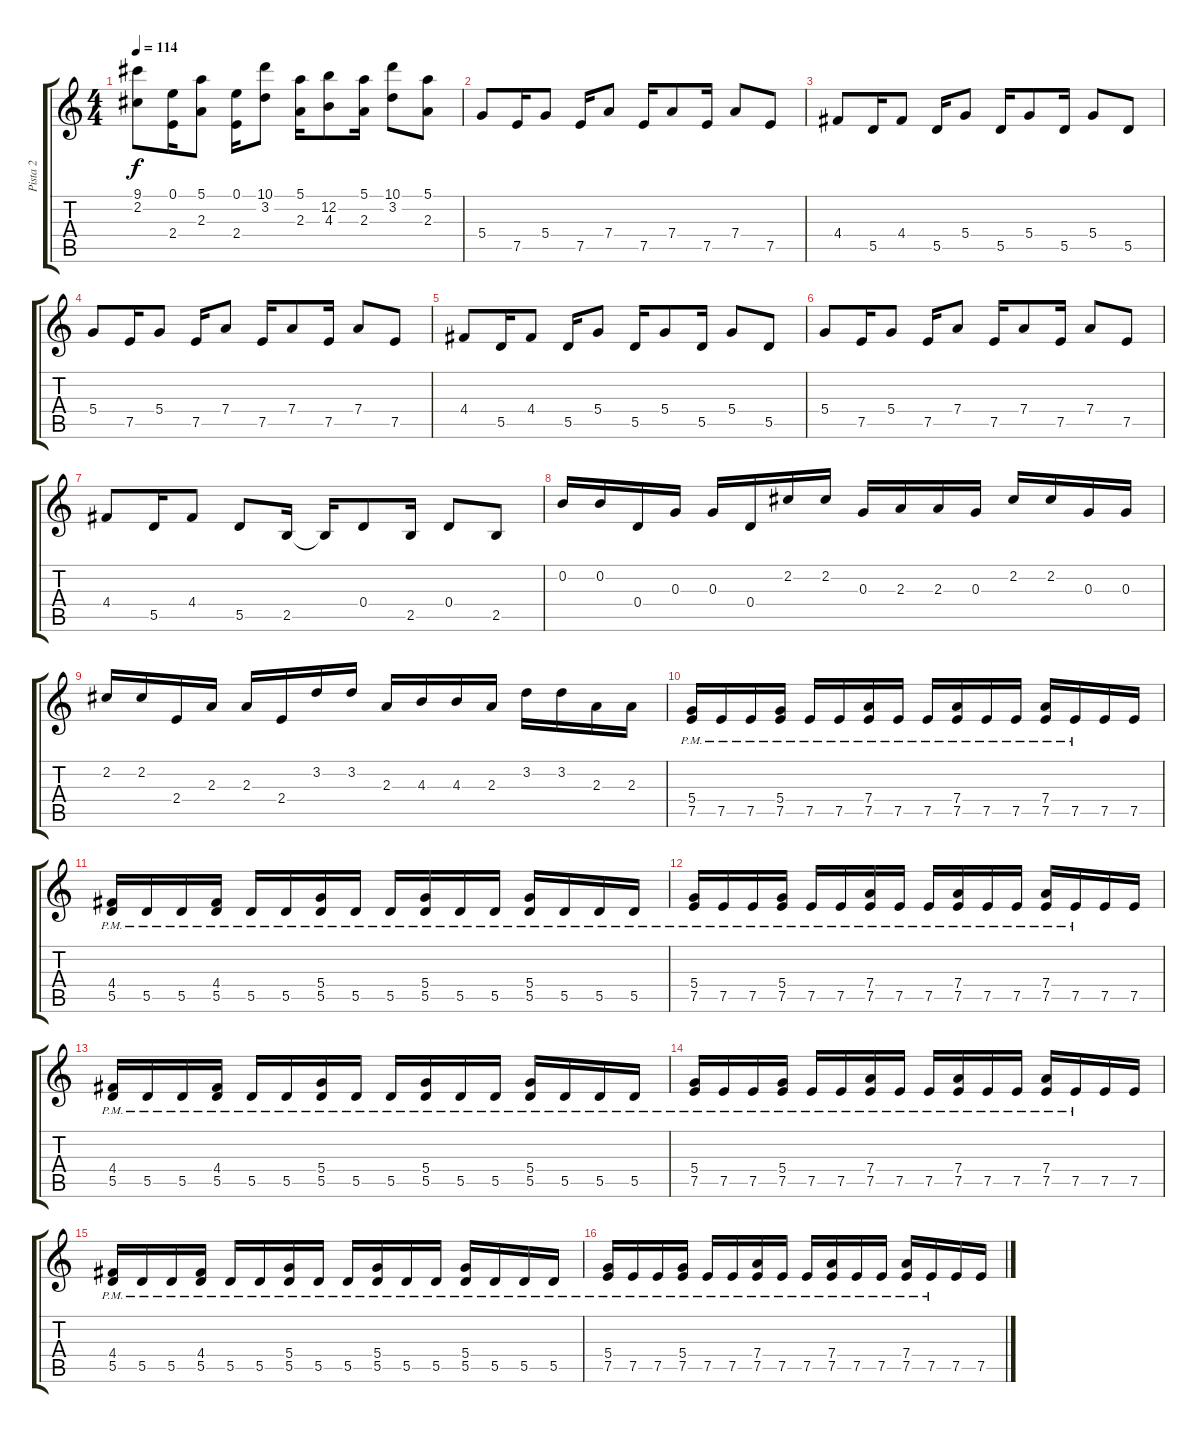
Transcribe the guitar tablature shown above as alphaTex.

\track ("Pista 2" "Pista 2") {instrument overdrivenguitar}
\staff {score tabs}
\tuning (E4 B3 G3 D3 A2 E2) {hide}
\ts (4 4)
\tempo 114
\clef g2
\ks c
(9.1 2.2).8{dy f} (0.1 2.4).16 (5.1 2.3).8 (0.1 2.4).16 (10.1 3.2).8 (5.1 2.3).16 (12.2 4.3).8 (5.1 2.3).16 (10.1 3.2).8 (5.1 2.3).8 |
5.4.8 7.5.16 5.4.8 7.5.16 7.4.8 7.5.16 7.4.8 7.5.16 7.4.8 7.5.8 |
4.4.8 5.5.16 4.4.8 5.5.16 5.4.8 5.5.16 5.4.8 5.5.16 5.4.8 5.5.8 |
5.4.8 7.5.16 5.4.8 7.5.16 7.4.8 7.5.16 7.4.8 7.5.16 7.4.8 7.5.8 |
4.4.8 5.5.16 4.4.8 5.5.16 5.4.8 5.5.16 5.4.8 5.5.16 5.4.8 5.5.8 |
5.4.8 7.5.16 5.4.8 7.5.16 7.4.8 7.5.16 7.4.8 7.5.16 7.4.8 7.5.8 |
4.4.8 5.5.16 4.4.8 5.5.8 2.5.16 2.5{t}.16 0.4.8 2.5.16 0.4.8 2.5.8 |
0.2.16 0.2.16 0.4.16 0.3.16 0.3.16 0.4.16 2.2.16 2.2.16 0.3.16 2.3.16 2.3.16 0.3.16 2.2.16 2.2.16 0.3.16 0.3.16 |
2.2.16 2.2.16 2.4.16 2.3.16 2.3.16 2.4.16 3.2.16 3.2.16 2.3.16 4.3.16 4.3.16 2.3.16 3.2.16 3.2.16 2.3.16 2.3.16 |
(5.4{pm} 7.5{pm}).16 7.5{pm}.16 7.5{pm}.16 (5.4{pm} 7.5{pm}).16 7.5{pm}.16 7.5{pm}.16 (7.4{pm} 7.5{pm}).16 7.5{pm}.16 7.5{pm}.16 (7.4{pm} 7.5{pm}).16 7.5{pm}.16 7.5{pm}.16 (7.4{pm} 7.5{pm}).16 7.5{pm}.16 7.5.16 7.5.16 |
(4.4{pm} 5.5{pm}).16 5.5{pm}.16 5.5{pm}.16 (4.4{pm} 5.5{pm}).16 5.5{pm}.16 5.5{pm}.16 (5.4{pm} 5.5{pm}).16 5.5{pm}.16 5.5{pm}.16 (5.4{pm} 5.5{pm}).16 5.5{pm}.16 5.5{pm}.16 (5.4{pm} 5.5{pm}).16 5.5{pm}.16 5.5{pm}.16 5.5{pm}.16 |
(5.4{pm} 7.5{pm}).16 7.5{pm}.16 7.5{pm}.16 (5.4{pm} 7.5{pm}).16 7.5{pm}.16 7.5{pm}.16 (7.4{pm} 7.5{pm}).16 7.5{pm}.16 7.5{pm}.16 (7.4{pm} 7.5{pm}).16 7.5{pm}.16 7.5{pm}.16 (7.4{pm} 7.5{pm}).16 7.5{pm}.16 7.5.16 7.5.16 |
(4.4{pm} 5.5{pm}).16 5.5{pm}.16 5.5{pm}.16 (4.4{pm} 5.5{pm}).16 5.5{pm}.16 5.5{pm}.16 (5.4{pm} 5.5{pm}).16 5.5{pm}.16 5.5{pm}.16 (5.4{pm} 5.5{pm}).16 5.5{pm}.16 5.5{pm}.16 (5.4{pm} 5.5{pm}).16 5.5{pm}.16 5.5{pm}.16 5.5{pm}.16 |
(5.4{pm} 7.5{pm}).16 7.5{pm}.16 7.5{pm}.16 (5.4{pm} 7.5{pm}).16 7.5{pm}.16 7.5{pm}.16 (7.4{pm} 7.5{pm}).16 7.5{pm}.16 7.5{pm}.16 (7.4{pm} 7.5{pm}).16 7.5{pm}.16 7.5{pm}.16 (7.4{pm} 7.5{pm}).16 7.5{pm}.16 7.5.16 7.5.16 |
(4.4{pm} 5.5{pm}).16 5.5{pm}.16 5.5{pm}.16 (4.4{pm} 5.5{pm}).16 5.5{pm}.16 5.5{pm}.16 (5.4{pm} 5.5{pm}).16 5.5{pm}.16 5.5{pm}.16 (5.4{pm} 5.5{pm}).16 5.5{pm}.16 5.5{pm}.16 (5.4{pm} 5.5{pm}).16 5.5{pm}.16 5.5{pm}.16 5.5{pm}.16 |
(5.4{pm} 7.5{pm}).16 7.5{pm}.16 7.5{pm}.16 (5.4{pm} 7.5{pm}).16 7.5{pm}.16 7.5{pm}.16 (7.4{pm} 7.5{pm}).16 7.5{pm}.16 7.5{pm}.16 (7.4{pm} 7.5{pm}).16 7.5{pm}.16 7.5{pm}.16 (7.4{pm} 7.5{pm}).16 7.5{pm}.16 7.5.16 7.5.16
